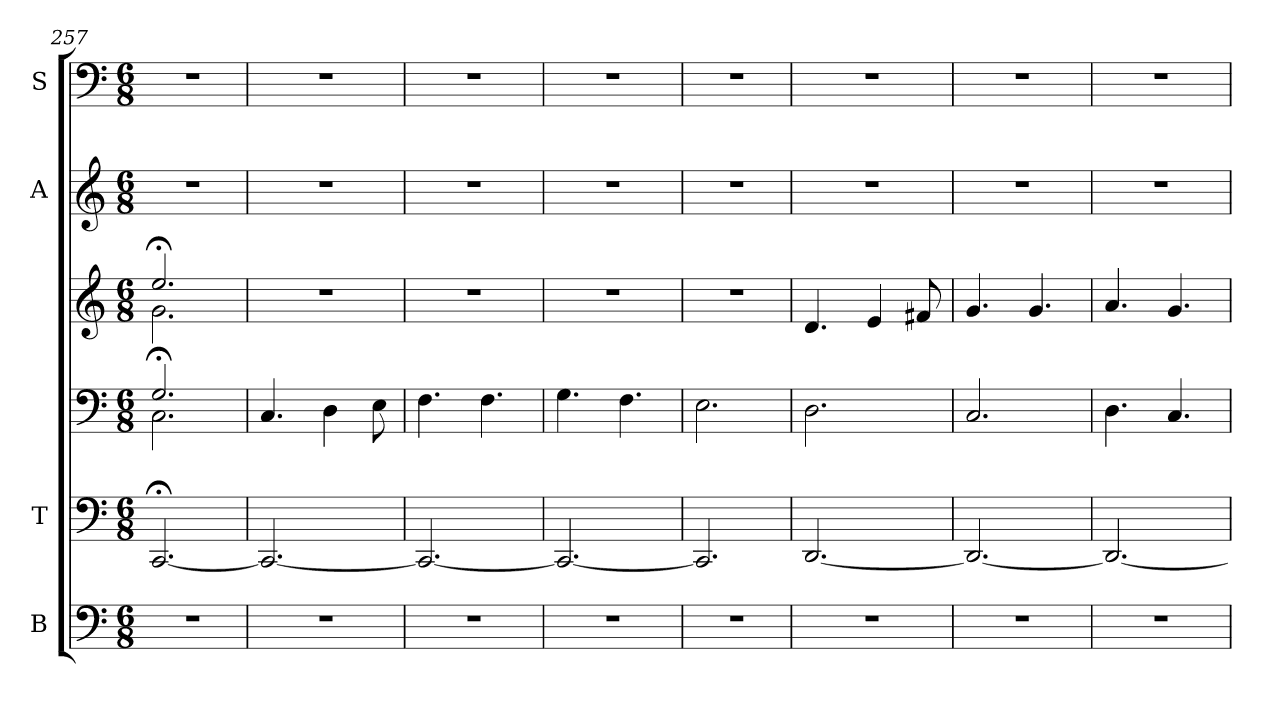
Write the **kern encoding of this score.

**kern	**kern	**kern	**kern	**kern	**kern
*part6	*part5	*part4	*part3	*part2	*part1
*staff6	*staff5	*staff4	*staff3	*staff2	*staff1
*I"B	*I"T	*	*	*I"A	*I"S
*I'B	*I'T	*	*	*I'A	*I'S
!!LO:LB:g=z
*clefF4	*clefF4	*clefF4	*clefG2	*clefG2	*clefF4
*k[]	*k[]	*k[]	*k[]	*k[]	*k[]
*C:	*C:	*C:	*C:	*C:	*C:
*M6/8	*M6/8	*M6/8	*M6/8	*M6/8	*M6/8
=257	=257	=257	=257	=257	=257
*	*	*^	*^	*	*
2.r	[<2.CC;/	2.G;</	2.C\	2.ee;</	2.g\	2.r	2.r
=258	=258	=258	=258	=258	=258	=258	=258
!	!	!	!	!LO:N:vis=1	!	!	!
*	*	*v	*v	*	*	*	*
*	*	*	*v	*v	*	*
2.r	2.CC/_	4.C/	2.r	2.r	2.r
.	.	4D\	.	.	.
.	.	8E\	.	.	.
=259	=259	=259	=259	=259	=259
!	!	!	!LO:N:vis=1	!	!
2.r	2.CC/_	4.F\	2.r	2.r	2.r
.	.	4.F\	.	.	.
=260	=260	=260	=260	=260	=260
!	!	!	!LO:N:vis=1	!	!
2.r	2.CC/_	4.G\	2.r	2.r	2.r
.	.	4.F\	.	.	.
=261	=261	=261	=261	=261	=261
!	!	!	!LO:N:vis=1	!	!
2.r	2.CC/]	2.E\	2.r	2.r	2.r
=262	=262	=262	=262	=262	=262
2.r	[<2.DD/	2.D\	4.d/	2.r	2.r
.	.	.	4e/	.	.
.	.	.	8f#X/	.	.
=263	=263	=263	=263	=263	=263
2.r	2.DD/_	2.C/	4.g/	2.r	2.r
.	.	.	4.g/	.	.
=264	=264	=264	=264	=264	=264
2.r	2.DD/_	4.D\	4.a/	2.r	2.r
.	.	4.C/	4.g/	.	.
=	=	=	=	=	=
*-	*-	*-	*-	*-	*-
